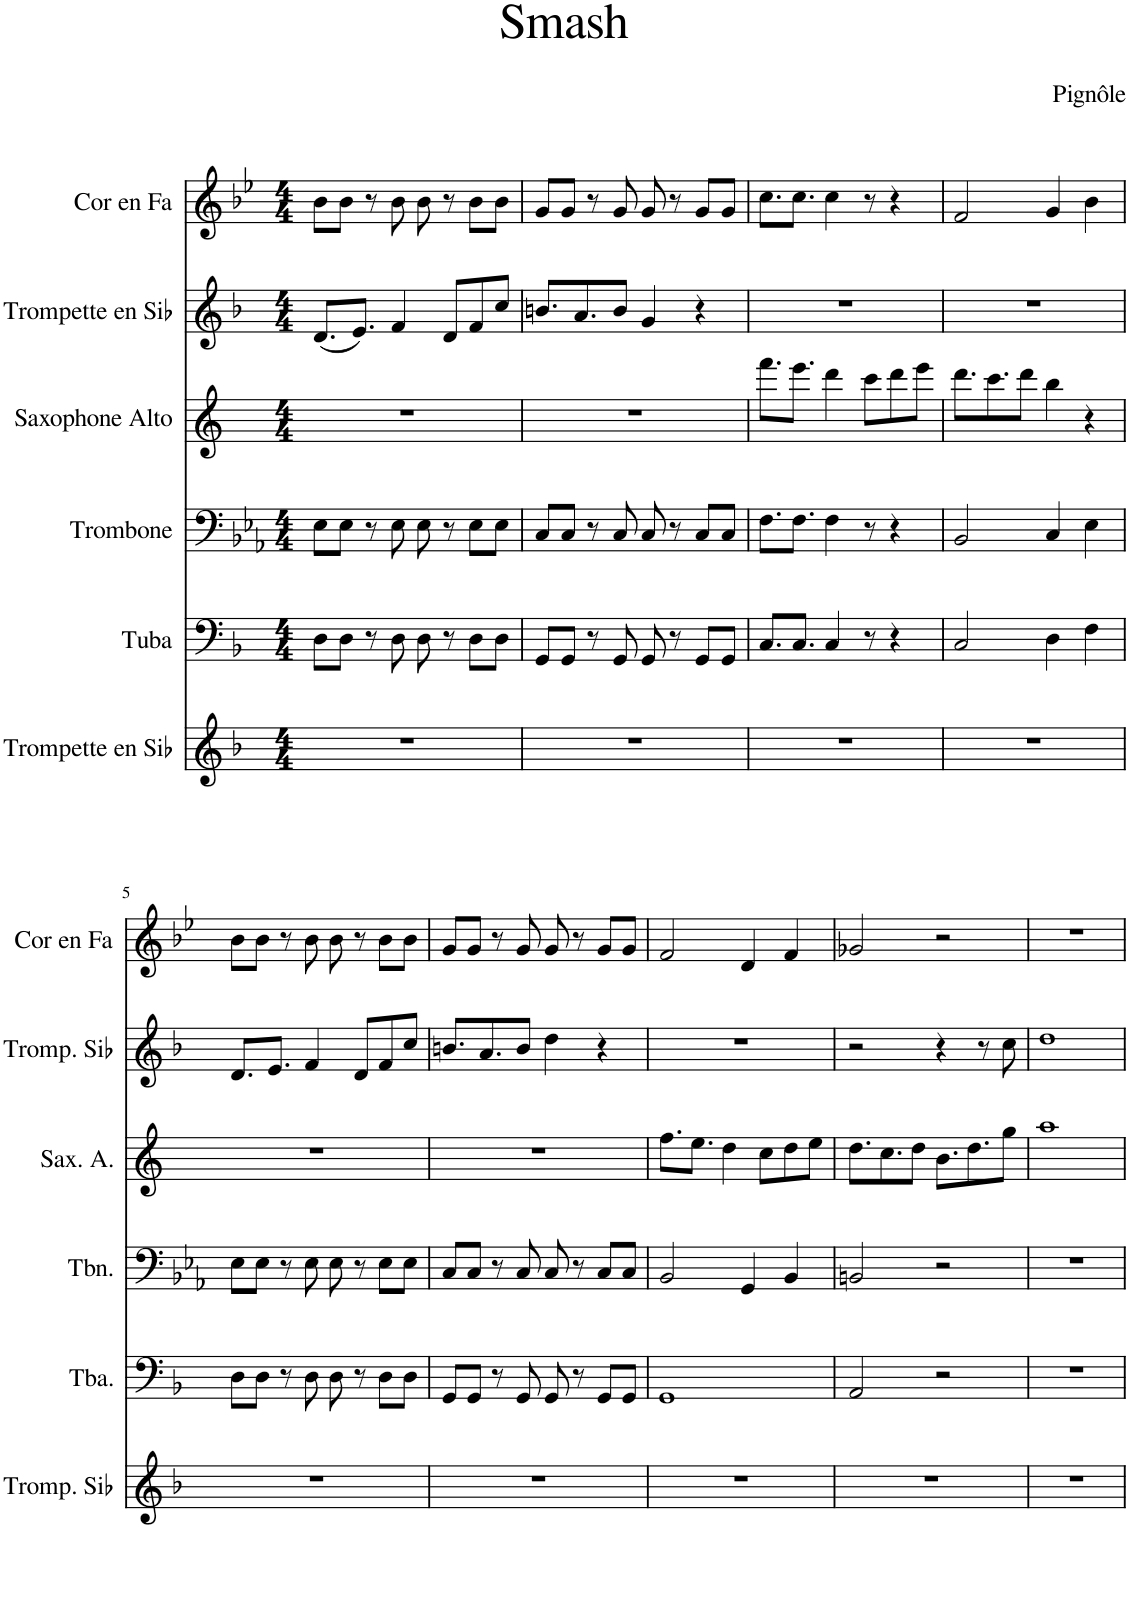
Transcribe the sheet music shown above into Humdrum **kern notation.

**kern	**kern	**kern	**kern	**kern	**kern
*part6	*part5	*part4	*part3	*part2	*part1
*staff6	*staff5	*staff4	*staff3	*staff2	*staff1
*I"Trompette en Sib	*I"Tuba	*I"Trombone	*I"Saxophone Alto	*I"Trompette en Sib	*I"Cor en Fa
*I'Tromp. Sib	*I'Tba.	*I'Tbn.	*I'Sax. A.	*I'Tromp. Sib	*I'Cor en Fa
*clefG2	*clefF4	*clefF4	*clefG2	*clefG2	*clefG2
*Trd1c2	*Trd1c2	*	*Trd5c9	*Trd1c2	*Trd4c7
*k[b-]	*k[b-]	*k[b-e-a-]	*k[]	*k[b-]	*k[b-e-]
*M4/4	*M4/4	*M4/4	*M4/4	*M4/4	*M4/4
=1	=1	=1	=1	=1	=1
1r	8D\L	8E-\L	1r	(8.d/L	8b-\L
.	8D\J	8E-\J	.	.	8b-\J
.	.	.	.	8.e/J)	.
.	8r	8r	.	.	8r
.	8D\	8E-\	.	4f/	8b-\
.	8D\	8E-\	.	.	8b-\
.	8r	8r	.	8d/L	8r
.	8D\L	8E-\L	.	8f/	8b-\L
.	8D\J	8E-\J	.	8cc/J	8b-\J
=2	=2	=2	=2	=2	=2
1r	8GG/L	8C/L	1r	8.bn/L	8g/L
.	8GG/J	8C/J	.	.	8g/J
.	.	.	.	8.a/	.
.	8r	8r	.	.	8r
.	8GG/	8C/	.	8b/J	8g/
.	8GG/	8C/	.	4g/	8g/
.	8r	8r	.	.	8r
.	8GG/L	8C/L	.	4r	8g/L
.	8GG/J	8C/J	.	.	8g/J
=3	=3	=3	=3	=3	=3
1r	8.C/L	8.F\L	8.fff\L	1r	8.cc\L
.	8.C/J	8.F\J	8.eee\J	.	8.cc\J
.	4C/	4F\	4ddd\	.	4cc\
.	8r	8r	8ccc\L	.	8r
.	4r	4r	8ddd\	.	4r
.	.	.	8eee\J	.	.
=4	=4	=4	=4	=4	=4
1r	2C/	2BB-/	8.ddd\L	1r	2f/
.	.	.	8.ccc\	.	.
.	.	.	8ddd\J	.	.
.	4D\	4C/	4bb\	.	4g/
.	4F\	4E-\	4r	.	4b-\
!!LO:LB:g=z
=5	=5	=5	=5	=5	=5
1r	8D\L	8E-\L	1r	8.d/L	8b-\L
.	8D\J	8E-\J	.	.	8b-\J
.	.	.	.	8.e/J	.
.	8r	8r	.	.	8r
.	8D\	8E-\	.	4f/	8b-\
.	8D\	8E-\	.	.	8b-\
.	8r	8r	.	8d/L	8r
.	8D\L	8E-\L	.	8f/	8b-\L
.	8D\J	8E-\J	.	8cc/J	8b-\J
=6	=6	=6	=6	=6	=6
1r	8GG/L	8C/L	1r	8.bn/L	8g/L
.	8GG/J	8C/J	.	.	8g/J
.	.	.	.	8.a/	.
.	8r	8r	.	.	8r
.	8GG/	8C/	.	8b/J	8g/
.	8GG/	8C/	.	4dd\	8g/
.	8r	8r	.	.	8r
.	8GG/L	8C/L	.	4r	8g/L
.	8GG/J	8C/J	.	.	8g/J
=7	=7	=7	=7	=7	=7
1r	1GG	2BB-/	8.ff\L	1r	2f/
.	.	.	8.ee\J	.	.
.	.	.	4dd\	.	.
.	.	4GG/	.	.	4d/
.	.	.	8cc\L	.	.
.	.	4BB-/	8dd\	.	4f/
.	.	.	8ee\J	.	.
=8	=8	=8	=8	=8	=8
1r	2AA/	2BBn/	8.dd\L	2r	2g-X/
.	.	.	8.cc\	.	.
.	.	.	8dd\J	.	.
.	2r	2r	8.b\L	4r	2r
.	.	.	8.dd\	.	.
.	.	.	.	8r	.
.	.	.	8gg\J	8cc\	.
=9	=9	=9	=9	=9	=9
1r	1r	1r	1aa	1dd	1r
=	=	=	=	=	=
*-	*-	*-	*-	*-	*-
